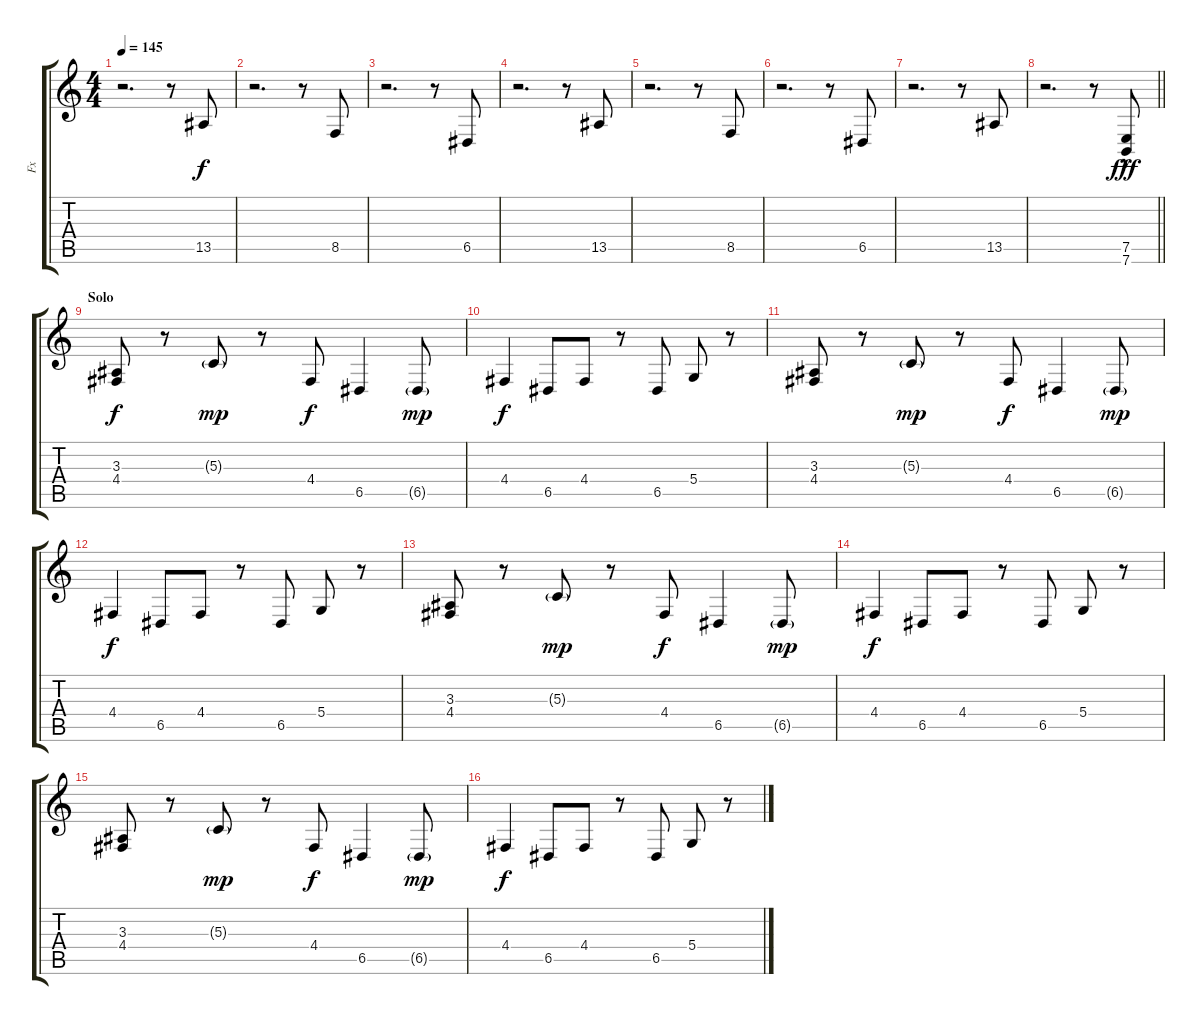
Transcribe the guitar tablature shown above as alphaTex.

\track ("Fx" "Fx") {instrument guitarfretnoise}
\staff {score tabs}
\tuning (E4 B3 G3 D3 A2 E2) {hide}
\ts (4 4)
\tempo 145
\clef g2
\ks c
r.2{d dy f} r.8 13.5.8 |
r.2{d} r.8 8.5.8 |
r.2{d} r.8 6.5.8 |
r.2{d} r.8 13.5.8 |
r.2{d} r.8 8.5.8 |
r.2{d} r.8 6.5.8 |
r.2{d} r.8 13.5.8 |
\barLineRight lightlight
r.2{d} r.8 (7.5{hac} 7.6).8{dy fff} |
\section ("" "Solo")
(3.3 4.4).8{dy f} r.8 5.3{g}.8{dy mp} r.8 4.4.8{dy f} 6.5.4 6.5{g}.8{dy mp} |
4.4.4{dy f} 6.5.8 4.4.8 r.8 6.5.8 5.4.8 r.8 |
(3.3 4.4).8 r.8 5.3{g}.8{dy mp} r.8 4.4.8{dy f} 6.5.4 6.5{g}.8{dy mp} |
4.4.4{dy f} 6.5.8 4.4.8 r.8 6.5.8 5.4.8 r.8 |
(3.3 4.4).8 r.8 5.3{g}.8{dy mp} r.8 4.4.8{dy f} 6.5.4 6.5{g}.8{dy mp} |
4.4.4{dy f} 6.5.8 4.4.8 r.8 6.5.8 5.4.8 r.8 |
(3.3 4.4).8 r.8 5.3{g}.8{dy mp} r.8 4.4.8{dy f} 6.5.4 6.5{g}.8{dy mp} |
4.4.4{dy f} 6.5.8 4.4.8 r.8 6.5.8 5.4.8 r.8
